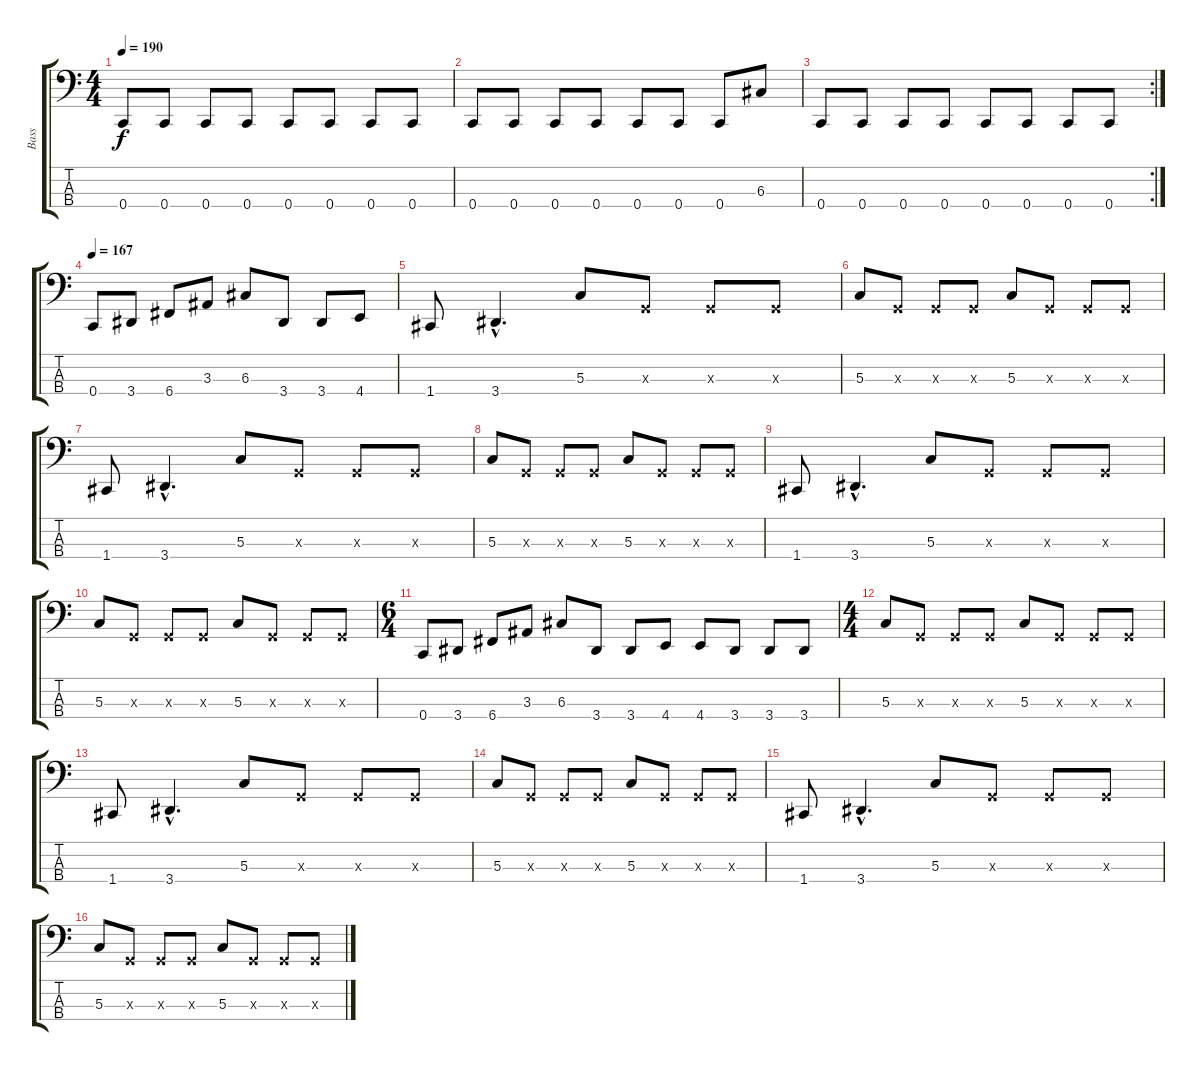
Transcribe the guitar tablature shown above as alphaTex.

\track ("Bass" "Bass") {instrument electricbasspick}
\staff {score tabs}
\tuning (F2 C2 G1 C1) {hide}
\ts (4 4)
\tempo 190
\clef f4
\ks c
0.4.8{dy f} 0.4.8 0.4.8 0.4.8 0.4.8 0.4.8 0.4.8 0.4.8 |
0.4.8 0.4.8 0.4.8 0.4.8 0.4.8 0.4.8 0.4.8 6.3.8 |
\rc 2
0.4.8 0.4.8 0.4.8 0.4.8 0.4.8 0.4.8 0.4.8 0.4.8 |
\tempo 167
0.4.8 3.4.8 6.4.8 3.3.8 6.3.8 3.4.8 3.4.8 4.4.8 |
1.4.8 3.4{hac}.4{d} 5.3.8 0.3{x}.8 0.3{x}.8 0.3{x}.8 |
5.3.8 0.3{x}.8 0.3{x}.8 0.3{x}.8 5.3.8 0.3{x}.8 0.3{x}.8 0.3{x}.8 |
1.4.8 3.4{hac}.4{d} 5.3.8 0.3{x}.8 0.3{x}.8 0.3{x}.8 |
5.3.8 0.3{x}.8 0.3{x}.8 0.3{x}.8 5.3.8 0.3{x}.8 0.3{x}.8 0.3{x}.8 |
1.4.8 3.4{hac}.4{d} 5.3.8 0.3{x}.8 0.3{x}.8 0.3{x}.8 |
5.3.8 0.3{x}.8 0.3{x}.8 0.3{x}.8 5.3.8 0.3{x}.8 0.3{x}.8 0.3{x}.8 |
\ts (6 4)
0.4.8 3.4.8 6.4.8 3.3.8 6.3.8 3.4.8 3.4.8 4.4.8 4.4.8 3.4.8 3.4.8 3.4.8 |
\ts (4 4)
5.3.8 0.3{x}.8 0.3{x}.8 0.3{x}.8 5.3.8 0.3{x}.8 0.3{x}.8 0.3{x}.8 |
1.4.8 3.4{hac}.4{d} 5.3.8 0.3{x}.8 0.3{x}.8 0.3{x}.8 |
5.3.8 0.3{x}.8 0.3{x}.8 0.3{x}.8 5.3.8 0.3{x}.8 0.3{x}.8 0.3{x}.8 |
1.4.8 3.4{hac}.4{d} 5.3.8 0.3{x}.8 0.3{x}.8 0.3{x}.8 |
5.3.8 0.3{x}.8 0.3{x}.8 0.3{x}.8 5.3.8 0.3{x}.8 0.3{x}.8 0.3{x}.8
